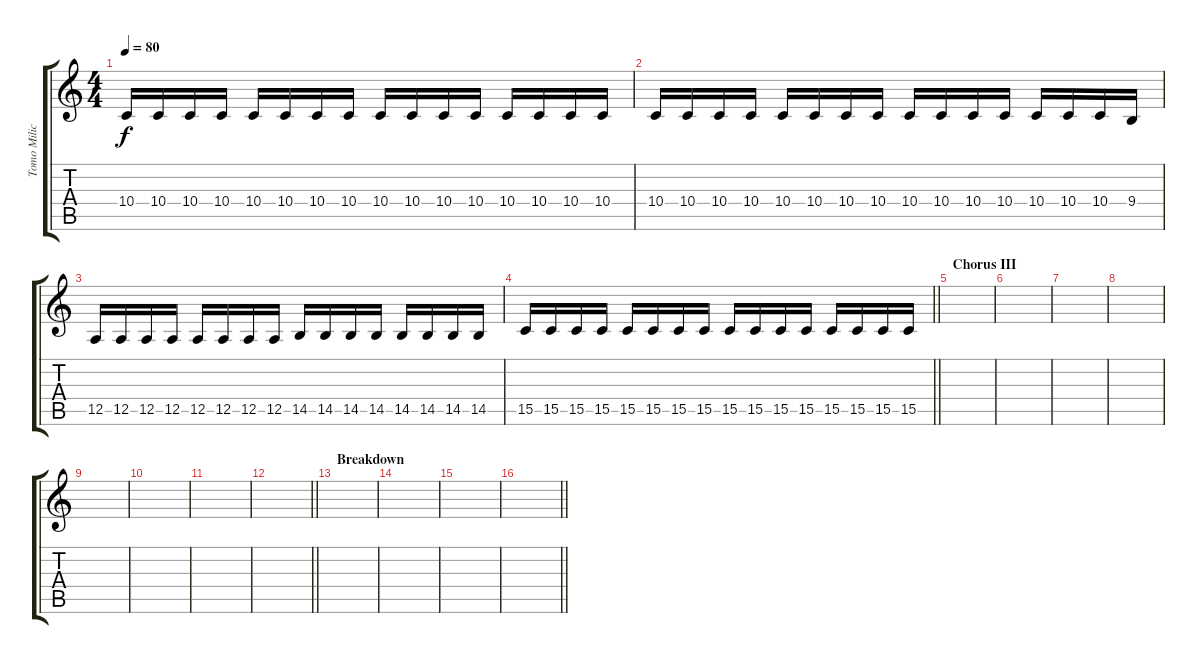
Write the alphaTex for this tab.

\track ("Tomo Milicevic (Synthesizer)" "Tomo Milic") {instrument fx4atmosphere}
\staff {score tabs}
\tuning (E4 B3 G3 D3 A2 E2) {hide}
\ts (4 4)
\tempo 80
\clef g2
\ks c
10.4.16{dy f} 10.4.16 10.4.16 10.4.16 10.4.16 10.4.16 10.4.16 10.4.16 10.4.16 10.4.16 10.4.16 10.4.16 10.4.16 10.4.16 10.4.16 10.4.16 |
10.4.16 10.4.16 10.4.16 10.4.16 10.4.16 10.4.16 10.4.16 10.4.16 10.4.16 10.4.16 10.4.16 10.4.16 10.4.16 10.4.16 10.4.16 9.4.16 |
12.5.16 12.5.16 12.5.16 12.5.16 12.5.16 12.5.16 12.5.16 12.5.16 14.5.16 14.5.16 14.5.16 14.5.16 14.5.16 14.5.16 14.5.16 14.5.16 |
\barLineRight lightlight
15.5.16 15.5.16 15.5.16 15.5.16 15.5.16 15.5.16 15.5.16 15.5.16 15.5.16 15.5.16 15.5.16 15.5.16 15.5.16 15.5.16 15.5.16 15.5.16 |
\section ("" "Chorus III")
|
|
|
|
|
|
|
\barLineRight lightlight
|
\section ("" "Breakdown")
|
|
|
\barLineRight lightlight
